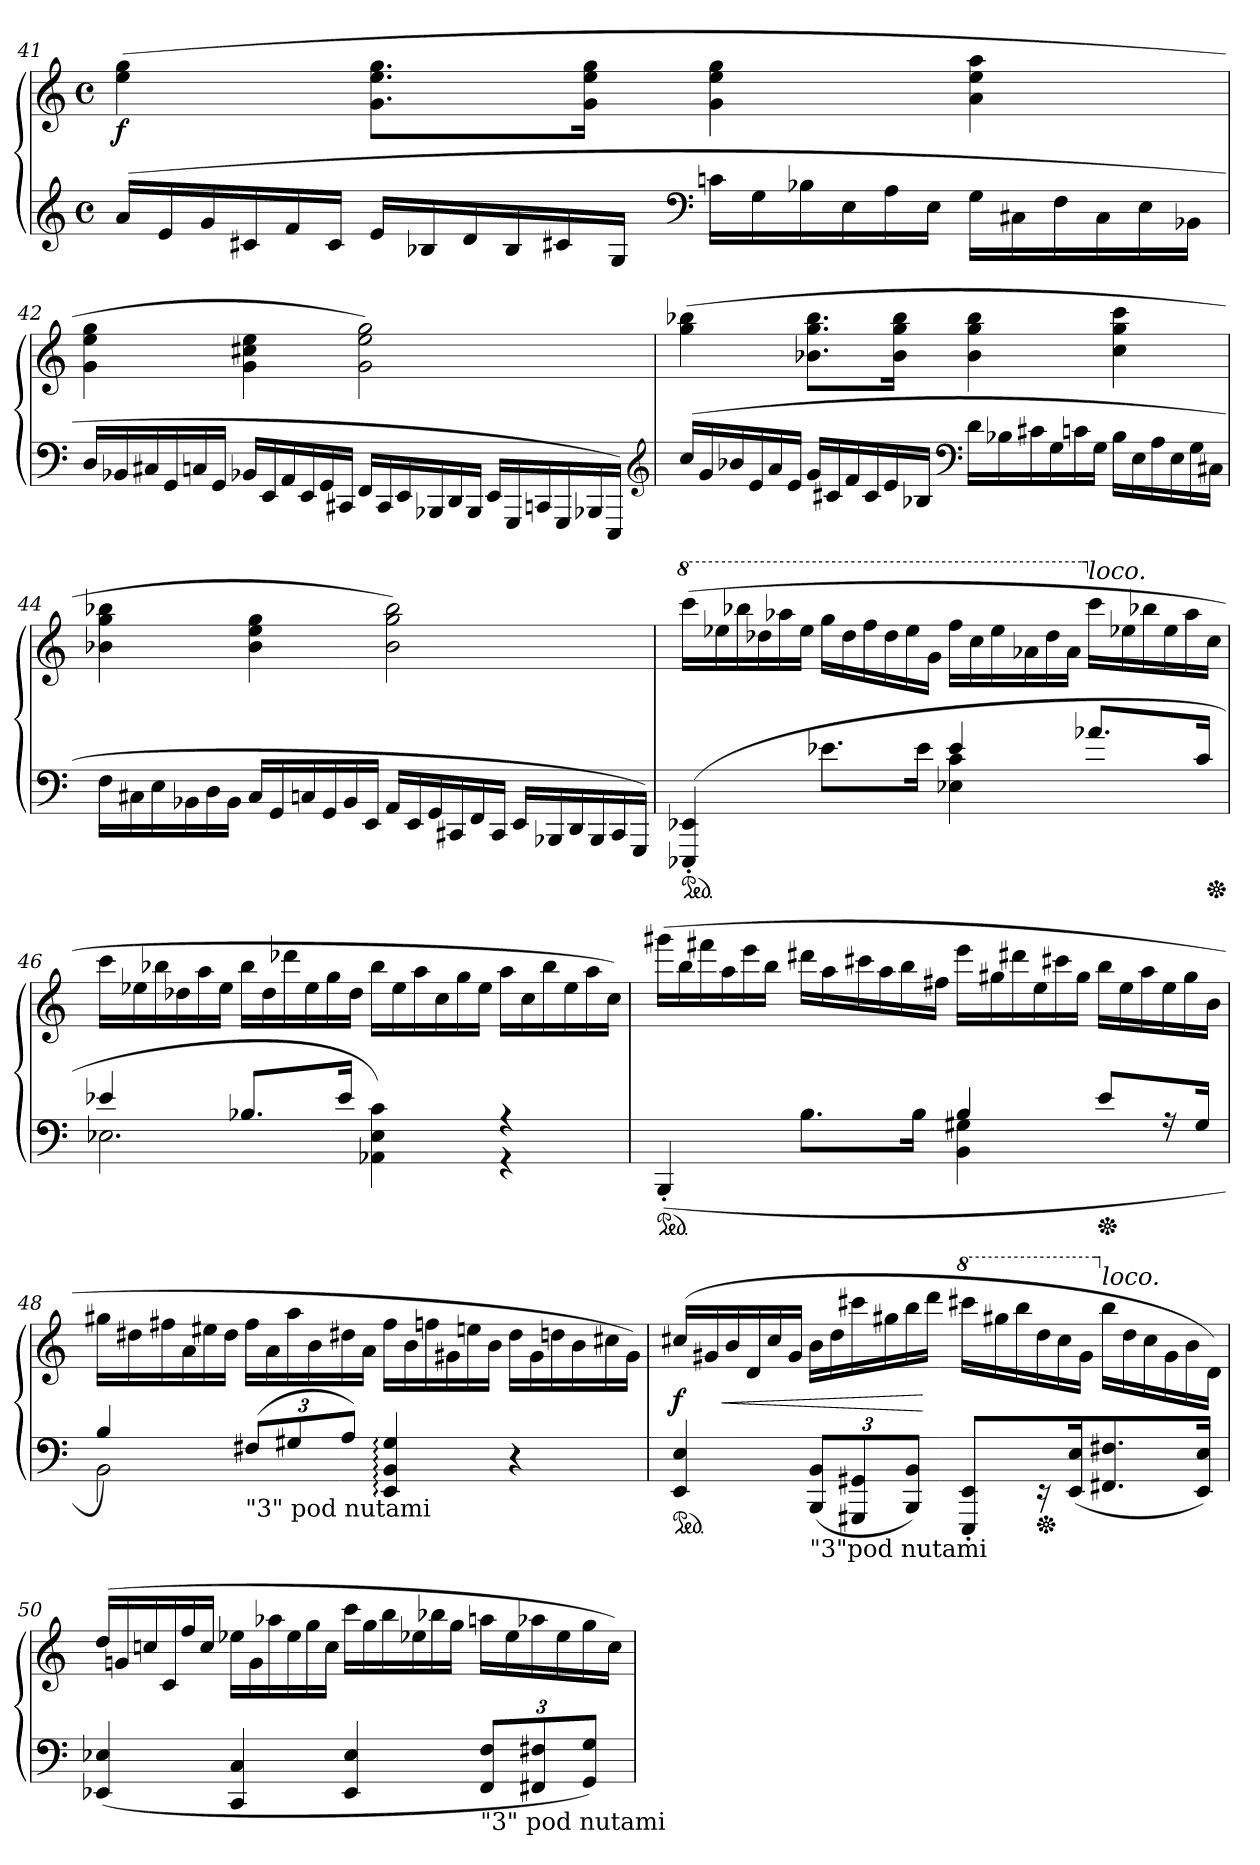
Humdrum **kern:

**kern	**kern	**dynam
*part1	*part1	*part1
*staff2	*staff1	*staff1/2
*clefG2	*clefG2	*
*k[]	*k[]	*
*M4/4	*M4/4	*
*met(c)	*met(c)	*
*Xtuplet	*	*
=41	=41	=41
(>24aLL	(>4ee 4gg	f
24e	.	.
24g	.	.
24c#X	.	.
24f	.	.
24c#JJ	.	.
24eLL	8.g 8.ee 8.ggL	.
24B-X	.	.
24d	.	.
24B-	.	.
24c#X	.	.
.	16g 16ee 16ggJk	.
24GJJ	.	.
*clefF4	*	*
24cnLL	4g 4ee 4gg	.
24G	.	.
24B-X	.	.
24E	.	.
24A	.	.
24EJJ	.	.
24GLL	4a 4ee 4aa	.
24C#X	.	.
24F	.	.
24C#	.	.
24E	.	.
24BB-XJJ	.	.
=42	=42	=42
24DLL	4g 4ee 4gg	.
24BB-X	.	.
24C#X	.	.
24GG	.	.
24Cn	.	.
24GGJJ	.	.
24BB-XLL	4g 4cc#X 4ee	.
24EE	.	.
24AA	.	.
24EE	.	.
24GG	.	.
24CC#XJJ	.	.
24FFLL	2g 2ee 2gg)	.
24CC#	.	.
24EE	.	.
24BBB-X	.	.
24DD	.	.
24BBB-JJ	.	.
24EELL	.	.
24GGG	.	.
24CCn	.	.
24GGG	.	.
24BBB-X	.	.
24EEEJJ)	.	.
*clefG2	*	*
=43	=43	=43
(>24ccLL	(>4gg 4bb-X	.
24g	.	.
24b-X	.	.
24e	.	.
24a	.	.
24eJJ	.	.
24gLL	8.b-X 8.gg 8.bb-L	.
24c#X	.	.
24f	.	.
24c#	.	.
24e	.	.
.	16b- 16gg 16bb-Jk	.
24B-XJJ	.	.
*clefF4	*	*
24dLL	4b- 4gg 4bb-	.
24B-X	.	.
24c#X	.	.
24G	.	.
24cn	.	.
24GJJ	.	.
24B-LL	4cc 4gg 4ccc	.
24E	.	.
24A	.	.
24E	.	.
24G	.	.
24C#XJJ	.	.
=44	=44	=44
24F\LL	4b-X 4gg 4bb-X	.
24C#X\	.	.
24E\	.	.
24BB-X\	.	.
24D\	.	.
24BB-\JJ	.	.
24C#LL	4b- 4ee 4gg	.
24GG	.	.
24Cn	.	.
24GG	.	.
24BB-	.	.
24EEJJ	.	.
24AALL	2b- 2gg 2bb-)	.
24EE	.	.
24GG	.	.
24CC#X	.	.
24FF	.	.
24CC#JJ	.	.
24EELL	.	.
24BBB-X	.	.
24DD	.	.
24BBB-	.	.
24CC#	.	.
24GGGJJ)	.	.
=45	=45	=45
*^	*	*
*	*	*8va	*
*	*	*Xtuplet	*
*ped	*	*	*
(>4EEE-X'< 4EE-X'<	4ryy	(>24ccccLL	.
.	.	24eee-X	.
.	.	24bbb-X	.
.	.	24ddd-X	.
.	.	24aaa-X	.
.	.	24eee-JJ	.
4ryy	8.e-XL	24gggLL	.
.	.	24ddd-	.
.	.	24fff	.
.	.	24ddd-	.
.	.	24eee-	.
.	16e-Jk	.	.
.	.	24ggJJ	.
4e-	4E-X 4c	24fffLL	.
.	.	24ccc	.
.	.	24eee-	.
.	.	24aa-X	.
.	.	24ddd-	.
.	.	24aa-JJ	.
*	*	*X8va	*
!	!	!LO:TX:a:i:t=loco.	!
8.a-X/L	4ryy	24cccLL	.
.	.	24ee-X	.
.	.	24bb-X	.
.	.	24ee-	.
.	.	24aa-	.
16c/Jk	.	.	.
*Xped	*	*	*
.	.	24ccJJ	.
=46	=46	=46	=46
4e-X	2.E-X	24cccLL	.
.	.	24ee-X	.
.	.	24bb-X	.
.	.	24dd-X	.
.	.	24aa	.
.	.	24ee-JJ	.
8.B-XL	.	24bb-LL	.
.	.	24dd-	.
.	.	24ddd-X	.
.	.	24ee-	.
.	.	24gg	.
16e-Jk	.	.	.
.	.	24dd-JJ	.
4AA-X\ 4E-\ 4c\)	.	24bb-LL	.
.	.	24ee-	.
.	.	24aa	.
.	.	24cc	.
.	.	24gg	.
.	.	24ee-JJ	.
4r	4r	24aaLL	.
.	.	24cc	.
.	.	24bb-	.
.	.	24ee-	.
.	.	24aa	.
.	.	24ccJJ)	.
=47	=47	=47	=47
*ped	*	*	*
(>4BBB'<	4ryy	(>24ggg#XLL	.
.	.	24bb	.
.	.	24fff#X	.
.	.	24aa	.
.	.	24eee	.
.	.	24bbJJ	.
4ryy	8.BL	24ddd#XLL	.
.	.	24aa	.
.	.	24ccc#X	.
.	.	24aa	.
.	.	24bb	.
.	16BJk	.	.
.	.	24ff#XJJ	.
4B	4BB 4G#X	24eeeLL	.
.	.	24gg#X	.
.	.	24ddd#X	.
.	.	24ee	.
.	.	24ccc#X	.
.	.	24gg#JJ	.
*Xped	*	*	*
8e/L	4ryy	24bbLL	.
.	.	24ee	.
.	.	24aa	.
16rA	.	24ee	.
.	.	24gg#	.
16G#Jk	.	.	.
.	.	24bJJ	.
=48	=48	=48	=48
4B)	2BB	24gg#XLL	.
.	.	24dd#X	.
.	.	24ff#X	.
.	.	24a	.
.	.	24ee#X	.
.	.	24dd#JJ	.
*tuplet	*	*	*
!LO:TX:b:t="3" pod nutami	!	!	!
(<12F#XL	.	24ff#LL	.
.	.	24a	.
12G#X	.	24aa	.
.	.	24b	.
12AJ)	.	24dd#X	.
.	.	24aJJ	.
4EE: 4BB: 4G#:	2ryy	24ff#LL	.
.	.	24b	.
.	.	24ffn	.
.	.	24g#X	.
.	.	24een	.
.	.	24bJJ	.
4r	.	24dd#LL	.
.	.	24g#	.
.	.	24ddn	.
.	.	24b	.
.	.	24cc#X	.
.	.	24g#JJ)	.
*v	*v	*	*
=49	=49	=49
*ped	*	*
4EE 4E	(>24cc#XLL	f
.	24g#X	.
.	24b	<
.	24d	.
.	24cc#	.
.	24g#JJ	.
!LO:TX:b:t="3"pod nutami	!	!
(<12BBB 12BBL	24bLL	.
.	24dd	.
12GGG#X 12GG#X	24ccc#X	.
.	24gg#X	.
12BBB 12BBJ)	24bb	.
.	24dddJJ	[
*	*8va	*
8EEE'< 8EE'<L	24cccc#XLL	.
.	24ggg#X	.
.	24bbb	.
*Xped	*	*
16r	24ddd	.
.	24ccc#	.
(<16EE 16EK	.	.
.	24gg#JJ	.
*	*X8va	*
!	!LO:TX:a:i:t=loco.	!
8.FF#X 8.F#X	24bbLL	.
.	24dd	.
.	24cc#	.
.	24g#	.
.	24b	.
16EE 16EJk)	.	.
.	24dJJ)	.
=50	=50	=50
(<4EE-X 4E-X	(>24dd/LL	.
.	24gn/	.
.	24ccn/	.
.	24c/	.
.	24ff/	.
.	24cc/JJ	.
4CC 4C	24ee-XLL	.
.	24g	.
.	24aa-X	.
.	24ee-	.
.	24gg	.
.	24ccJJ	.
4EE- 4E-	24cccLL	.
.	24gg	.
.	24bb	.
.	24ee-X	.
.	24bb-X	.
.	24ggJJ	.
!LO:TX:b:t="3" pod nutami	!	!
12FF 12FL	24aanLL	.
.	24ee-	.
12FF#X 12F#X	24aa-X	.
.	24ee-	.
12GG 12GJ)	24gg	.
.	24ccJJ)	.
=	=	=
*-	*-	*-
